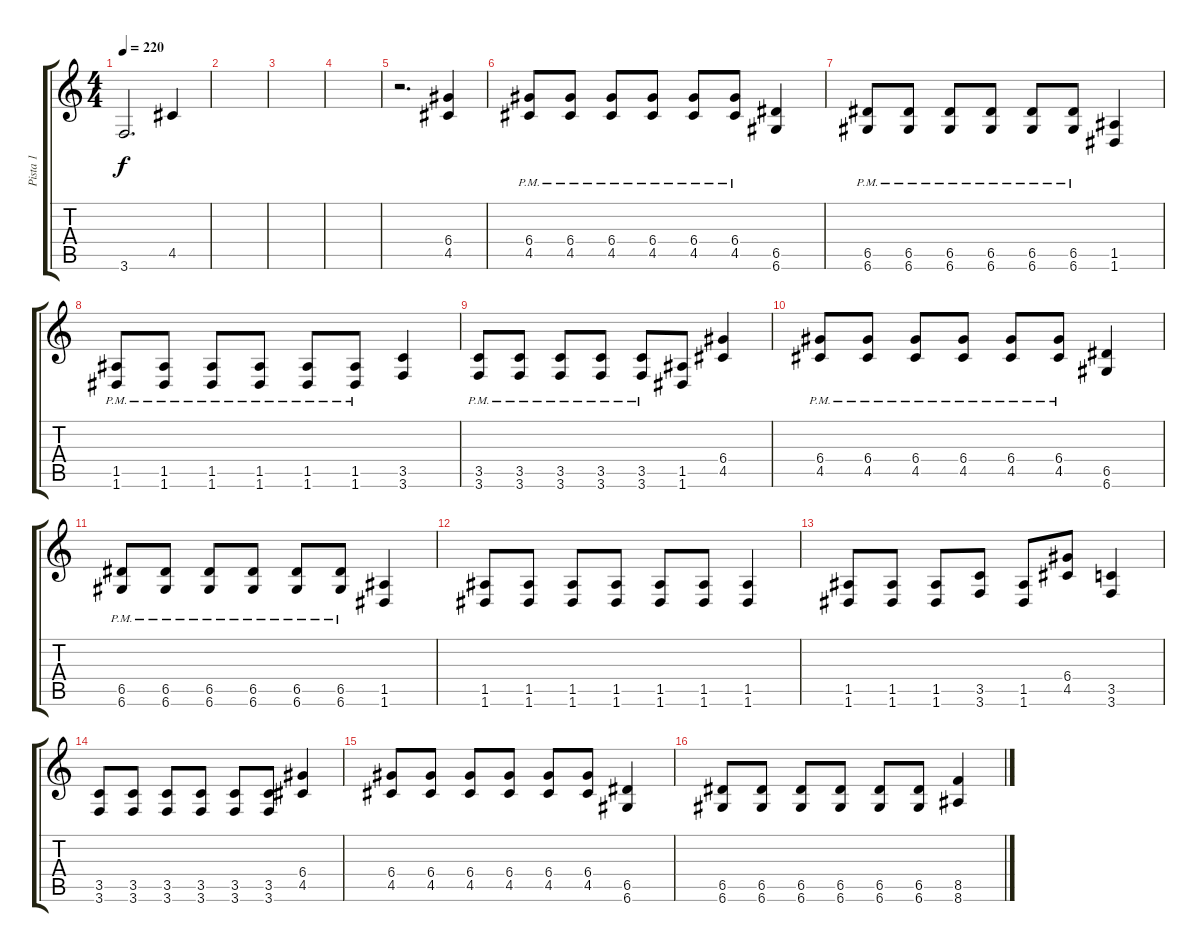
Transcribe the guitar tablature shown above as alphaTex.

\track ("Pista 1" "Pista 1") {instrument overdrivenguitar}
\staff {score tabs}
\tuning (E4 B3 G3 D3 A2 D2) {hide}
\ts (4 4)
\tempo 220
\clef g2
\ks c
3.6{t}.2{d dy f} 4.5.4 |
|
|
|
r.2{d} (6.4 4.5).4 |
(6.4{pm} 4.5{pm}).8 (6.4{pm} 4.5{pm}).8 (6.4{pm} 4.5{pm}).8 (6.4{pm} 4.5{pm}).8 (6.4{pm} 4.5{pm}).8 (6.4{pm} 4.5{pm}).8 (6.5 6.6).4 |
(6.5{pm} 6.6{pm}).8 (6.5{pm} 6.6{pm}).8 (6.5{pm} 6.6{pm}).8 (6.5{pm} 6.6{pm}).8 (6.5{pm} 6.6{pm}).8 (6.5{pm} 6.6{pm}).8 (1.5 1.6).4 |
(1.5{pm} 1.6{pm}).8 (1.5{pm} 1.6{pm}).8 (1.5{pm} 1.6{pm}).8 (1.5{pm} 1.6{pm}).8 (1.5{pm} 1.6{pm}).8 (1.5{pm} 1.6{pm}).8 (3.5 3.6).4 |
(3.5{pm} 3.6{pm}).8 (3.5{pm} 3.6{pm}).8 (3.5{pm} 3.6{pm}).8 (3.5{pm} 3.6{pm}).8 (3.5{pm} 3.6{pm}).8 (1.5 1.6).8 (6.4 4.5).4 |
(6.4{pm} 4.5{pm}).8 (6.4{pm} 4.5{pm}).8 (6.4{pm} 4.5{pm}).8 (6.4{pm} 4.5{pm}).8 (6.4{pm} 4.5{pm}).8 (6.4{pm} 4.5{pm}).8 (6.5 6.6).4 |
(6.5{pm} 6.6{pm}).8 (6.5{pm} 6.6{pm}).8 (6.5{pm} 6.6{pm}).8 (6.5{pm} 6.6{pm}).8 (6.5{pm} 6.6{pm}).8 (6.5{pm} 6.6{pm}).8 (1.5 1.6).4 |
(1.5 1.6).8 (1.5 1.6).8 (1.5 1.6).8 (1.5 1.6).8 (1.5 1.6).8 (1.5 1.6).8 (1.5 1.6).4 |
(1.5 1.6).8 (1.5 1.6).8 (1.5 1.6).8 (3.5 3.6).8 (1.5 1.6).8 (6.4 4.5).8 (3.5 3.6).4 |
(3.5 3.6).8 (3.5 3.6).8 (3.5 3.6).8 (3.5 3.6).8 (3.5 3.6).8 (3.5 3.6).8 (6.4 4.5).4 |
(6.4 4.5).8 (6.4 4.5).8 (6.4 4.5).8 (6.4 4.5).8 (6.4 4.5).8 (6.4 4.5).8 (6.5 6.6).4 |
(6.5 6.6).8 (6.5 6.6).8 (6.5 6.6).8 (6.5 6.6).8 (6.5 6.6).8 (6.5 6.6).8 (8.5 8.6).4
